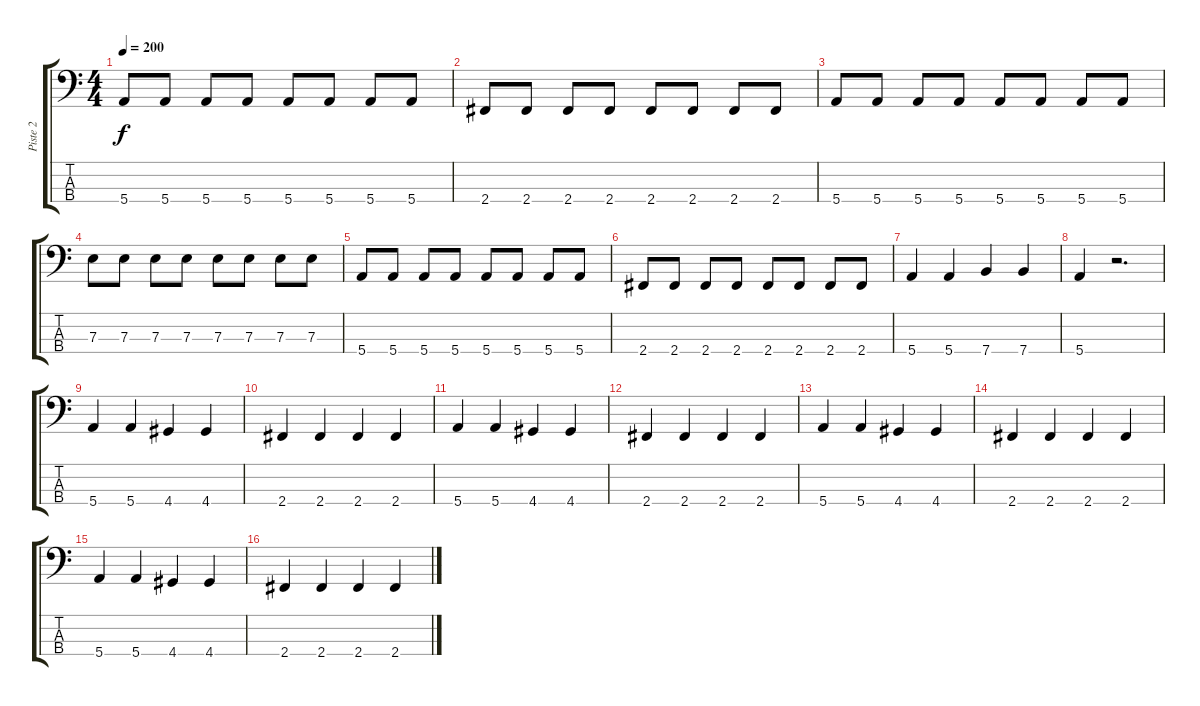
\track ("Piste 2" "Piste 2") {instrument electricbassfinger}
\staff {score tabs}
\tuning (G2 D2 A1 E1) {hide}
\ts (4 4)
\tempo 200
\clef f4
\ks c
5.4.8{dy f instrument electricbassfinger} 5.4.8 5.4.8 5.4.8 5.4.8 5.4.8 5.4.8 5.4.8 |
2.4.8 2.4.8 2.4.8 2.4.8 2.4.8 2.4.8 2.4.8 2.4.8 |
5.4.8 5.4.8 5.4.8 5.4.8 5.4.8 5.4.8 5.4.8 5.4.8 |
7.3.8 7.3.8 7.3.8 7.3.8 7.3.8 7.3.8 7.3.8 7.3.8 |
5.4.8 5.4.8 5.4.8 5.4.8 5.4.8 5.4.8 5.4.8 5.4.8 |
2.4.8 2.4.8 2.4.8 2.4.8 2.4.8 2.4.8 2.4.8 2.4.8 |
5.4.4 5.4.4 7.4.4 7.4.4 |
5.4.4 r.2{d} |
5.4.4 5.4.4 4.4.4 4.4.4 |
2.4.4 2.4.4 2.4.4 2.4.4 |
5.4.4 5.4.4 4.4.4 4.4.4 |
2.4.4 2.4.4 2.4.4 2.4.4 |
5.4.4 5.4.4 4.4.4 4.4.4 |
2.4.4 2.4.4 2.4.4 2.4.4 |
5.4.4 5.4.4 4.4.4 4.4.4 |
2.4.4 2.4.4 2.4.4 2.4.4
